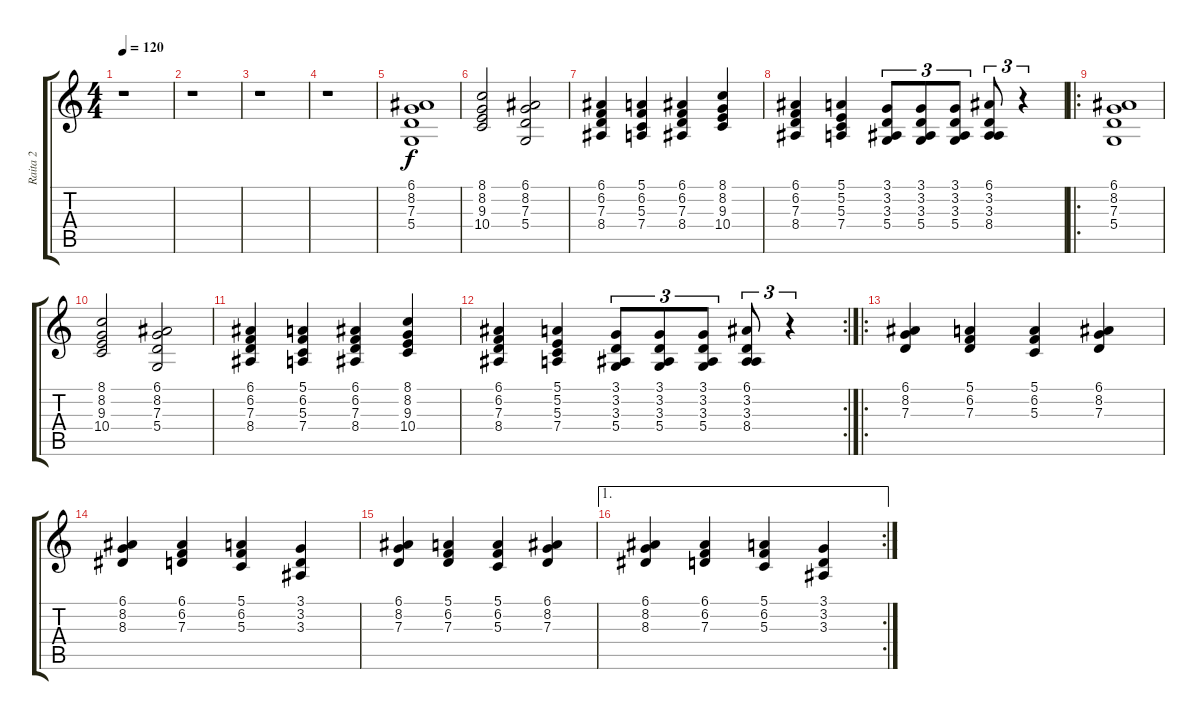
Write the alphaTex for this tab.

\track ("Raita 2" "Raita 2") {instrument stringensemble1}
\staff {score tabs}
\tuning (E4 B3 G3 D3 A2 E2) {hide}
\ts (4 4)
\tempo 120
\clef g2
\ks c
r.1{dy f instrument stringensemble1} |
r.1 |
r.1 |
r.1 |
(6.1 8.2 7.3 5.4).1 |
(8.1 8.2 9.3 10.4).2 (6.1 8.2 7.3 5.4).2 |
(6.1 6.2 7.3 8.4).4 (5.1 6.2 5.3 7.4).4 (6.1 6.2 7.3 8.4).4 (8.1 8.2 9.3 10.4).4 |
(6.1 6.2 7.3 8.4).4 (5.1 5.2 5.3 7.4).4 (3.1 3.2 3.3 5.4).8{tu (3 2)} (3.1 3.2 3.3 5.4).8{tu (3 2)} (3.1 3.2 3.3 5.4).8{tu (3 2)} (6.1 3.2 3.3 8.4).8{tu (3 2)} r.4{tu (3 2)} |
\ro
(6.1 8.2 7.3 5.4).1 |
(8.1 8.2 9.3 10.4).2 (6.1 8.2 7.3 5.4).2 |
(6.1 6.2 7.3 8.4).4 (5.1 6.2 5.3 7.4).4 (6.1 6.2 7.3 8.4).4 (8.1 8.2 9.3 10.4).4 |
\rc 2
(6.1 6.2 7.3 8.4).4 (5.1 5.2 5.3 7.4).4 (3.1 3.2 3.3 5.4).8{tu (3 2)} (3.1 3.2 3.3 5.4).8{tu (3 2)} (3.1 3.2 3.3 5.4).8{tu (3 2)} (6.1 3.2 3.3 8.4).8{tu (3 2)} r.4{tu (3 2)} |
\ro
(6.1 8.2 7.3).4 (5.1 6.2 7.3).4 (5.1 6.2 5.3).4 (6.1 8.2 7.3).4 |
(6.1 8.2 8.3).4 (6.1 6.2 7.3).4 (5.1 6.2 5.3).4 (3.1 3.2 3.3).4 |
(6.1 8.2 7.3).4 (5.1 6.2 7.3).4 (5.1 6.2 5.3).4 (6.1 8.2 7.3).4 |
\ae 1
\rc 2
(6.1 8.2 8.3).4 (6.1 6.2 7.3).4 (5.1 6.2 5.3).4 (3.1 3.2 3.3).4
